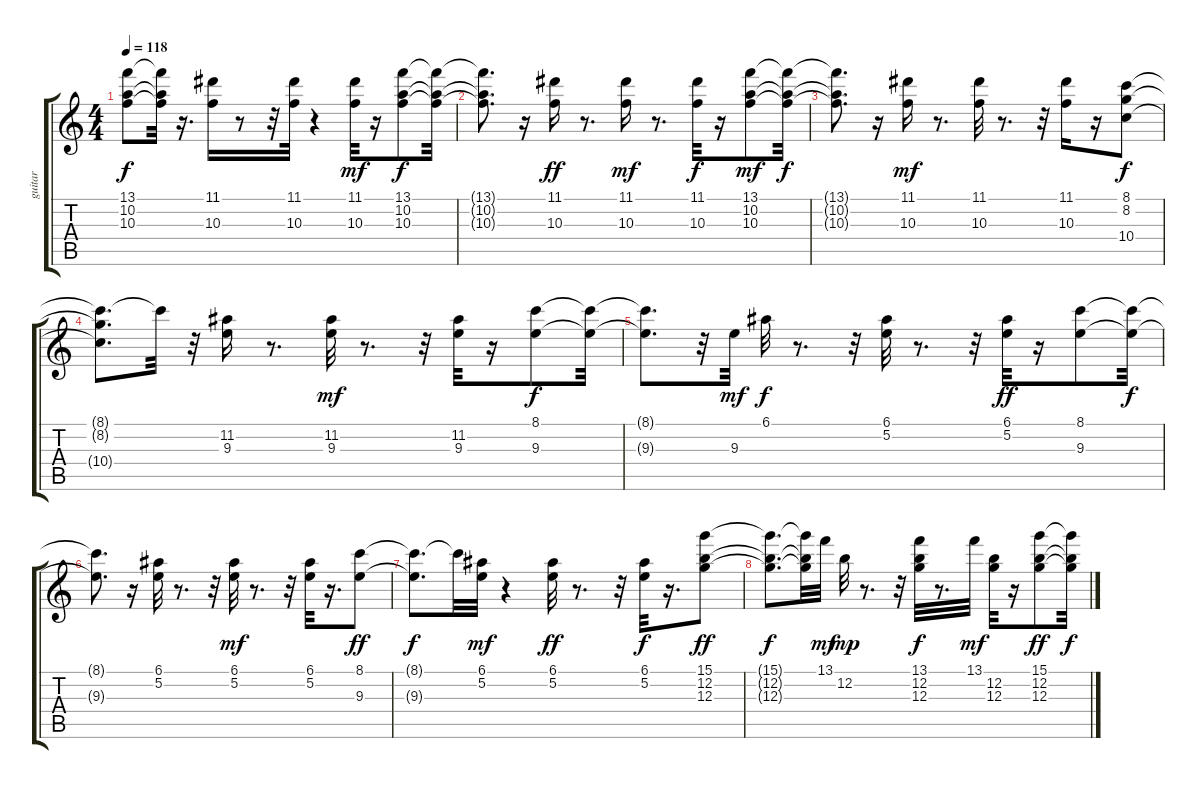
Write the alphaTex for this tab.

\track ("guitar  " "guitar  ") {instrument acousticguitarsteel}
\staff {score tabs}
\tuning (E4 B3 G3 D3 A2 E2) {hide}
\ts (4 4)
\tempo 118
\clef g2
\ks c
(13.1{t} 10.2{t} 10.3{t}).8{dy f} (13.1{t} 10.2{t} 10.3{t}).32 r.16{d} (11.1 10.3).16 r.8 r.32 (11.1 10.3).32 r.4 (11.1 10.3).32{dy mf} r.16 (13.1 10.2 10.3).8{dy f} (13.1{t} 10.2{t} 10.3{t}).32 |
(13.1{t} 10.2{t} 10.3{t}).8{d} r.16 (11.1 10.3).16{dy ff} r.8{d} (11.1 10.3).16{dy mf} r.8{d} (11.1 10.3).32{dy f} r.16 (13.1 10.2 10.3).8{dy mf} (13.1{t} 10.2{t} 10.3{t}).32{dy f} |
(13.1{t} 10.2{t} 10.3{t}).8{d} r.16 (11.1 10.3).16{dy mf} r.8{d} (11.1 10.3).32 r.8{d} r.32 (11.1 10.3).16 r.16 (8.1 8.2 10.4).8{dy f} |
(8.1{t} 8.2{t} 10.4{t}).8{d} 8.1{t}.32 r.32 (11.2 9.3).16 r.8{d} (11.2 9.3).32{dy mf} r.8{d} r.32 (11.2 9.3).32 r.16 (8.1 9.3).8{dy f} (8.1{t} 9.3{t}).32 |
(8.1{t} 9.3{t}).8{d} r.32 9.3.32{dy mf} 6.1.32{dy f} r.8{d} r.32 (6.1 5.2).32 r.8{d} r.32 (6.1 5.2).32{dy ff} r.16 (8.1 9.3).8 (8.1{t} 9.3{t}).32{dy f} |
(8.1{t} 9.3{t}).8{d} r.16 (6.1 5.2).32 r.8{d} r.32 (6.1 5.2).32{dy mf} r.8{d} r.32 (6.1 5.2).32 r.16{d} (8.1 9.3).8{dy ff} |
(8.1{t} 9.3{t}).8{d dy f} 8.1{t}.32 (6.1 5.2).32{dy mf} r.4 (6.1 5.2).32{dy ff} r.8{d} r.32 (6.1 5.2).32{dy f} r.16{d} (15.1 12.2 12.3).8{dy ff} |
(15.1{t} 12.2{t} 12.3{t}).8{d dy f} (15.1{t} 12.2{t} 12.3{t}).32 13.1.32{dy mf} 12.2.32{dy mp} r.8{d} r.32 (13.1 12.2 12.3).32{dy f} r.8{d} 13.1.32{dy mf} (12.2 12.3).32 r.16 (15.1 12.2 12.3).8{dy ff} (15.1{t} 12.2{t} 12.3{t}).32{dy f}
